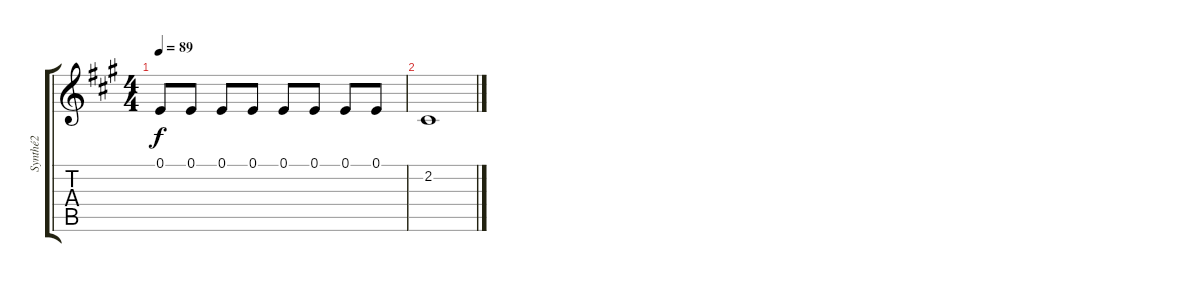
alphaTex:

\track ("Synthé2" "Synthé2") {instrument tremolostrings}
\staff {score tabs}
\tuning (E4 B3 G3 D3 A2 E2) {hide}
\ts (4 4)
\tempo 89
\clef g2
\ks a
0.1.8{dy f} 0.1.8 0.1.8 0.1.8 0.1.8 0.1.8 0.1.8 0.1.8 |
2.2.1
